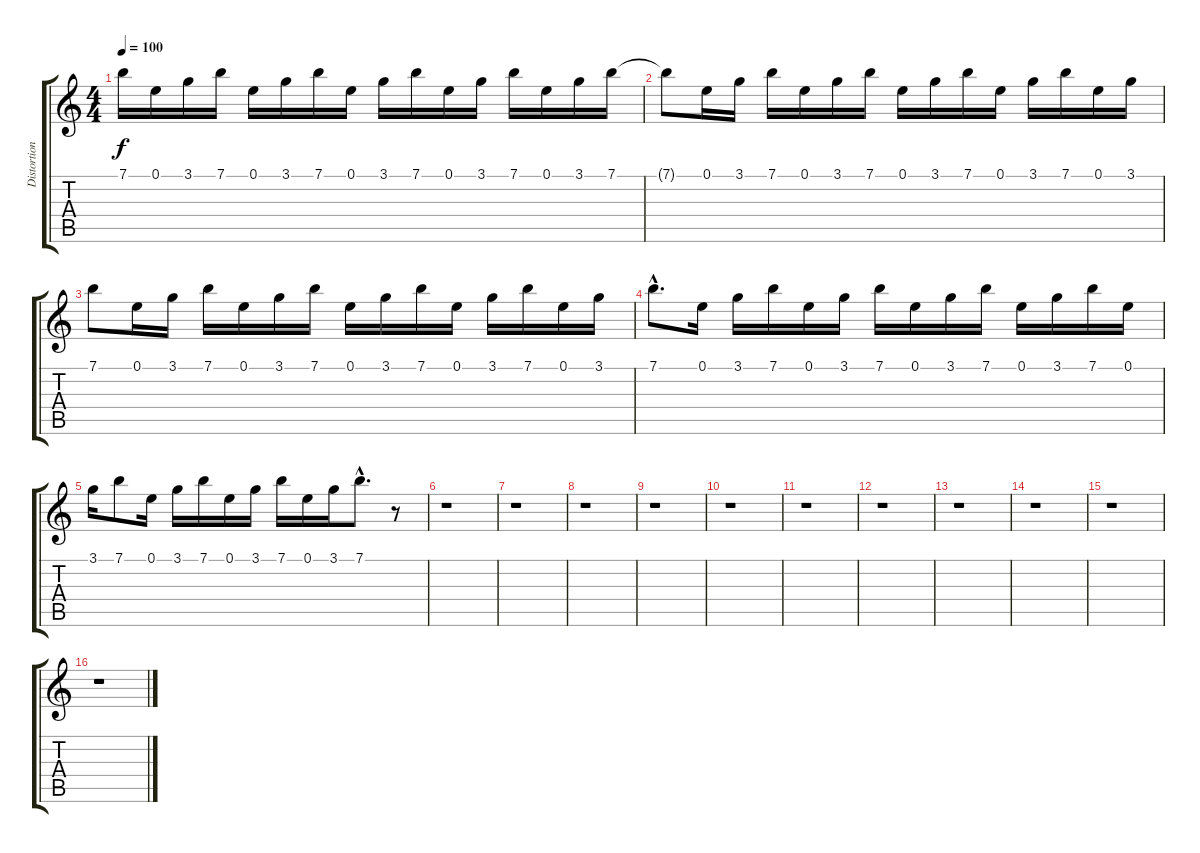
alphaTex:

\track ("Distortion Guitar" "Distortion") {instrument distortionguitar}
\staff {score tabs}
\tuning (E4 B3 G3 D3 A2 E2) {hide}
\ts (4 4)
\tempo 100
\clef g2
\ks c
7.1{t}.16{dy f} 0.1.16 3.1.16 7.1.16 0.1.16 3.1.16 7.1.16 0.1.16 3.1.16 7.1.16 0.1.16 3.1.16 7.1.16 0.1.16 3.1.16 7.1.16 |
7.1{t}.8 0.1.16 3.1.16 7.1.16 0.1.16 3.1.16 7.1.16 0.1.16 3.1.16 7.1.16 0.1.16 3.1.16 7.1.16 0.1.16 3.1.16 |
7.1.8 0.1.16 3.1.16 7.1.16 0.1.16 3.1.16 7.1.16 0.1.16 3.1.16 7.1.16 0.1.16 3.1.16 7.1.16 0.1.16 3.1.16 |
7.1{hac}.8{d} 0.1.16 3.1.16 7.1.16 0.1.16 3.1.16 7.1.16 0.1.16 3.1.16 7.1.16 0.1.16 3.1.16 7.1.16 0.1.16 |
3.1.16 7.1.8 0.1.16 3.1.16 7.1.16 0.1.16 3.1.16 7.1.16 0.1.16 3.1.16 7.1{hac}.8{d} r.8 |
r.1 |
r.1 |
r.1 |
r.1 |
r.1 |
r.1 |
r.1 |
r.1 |
r.1 |
r.1 |
r.1
